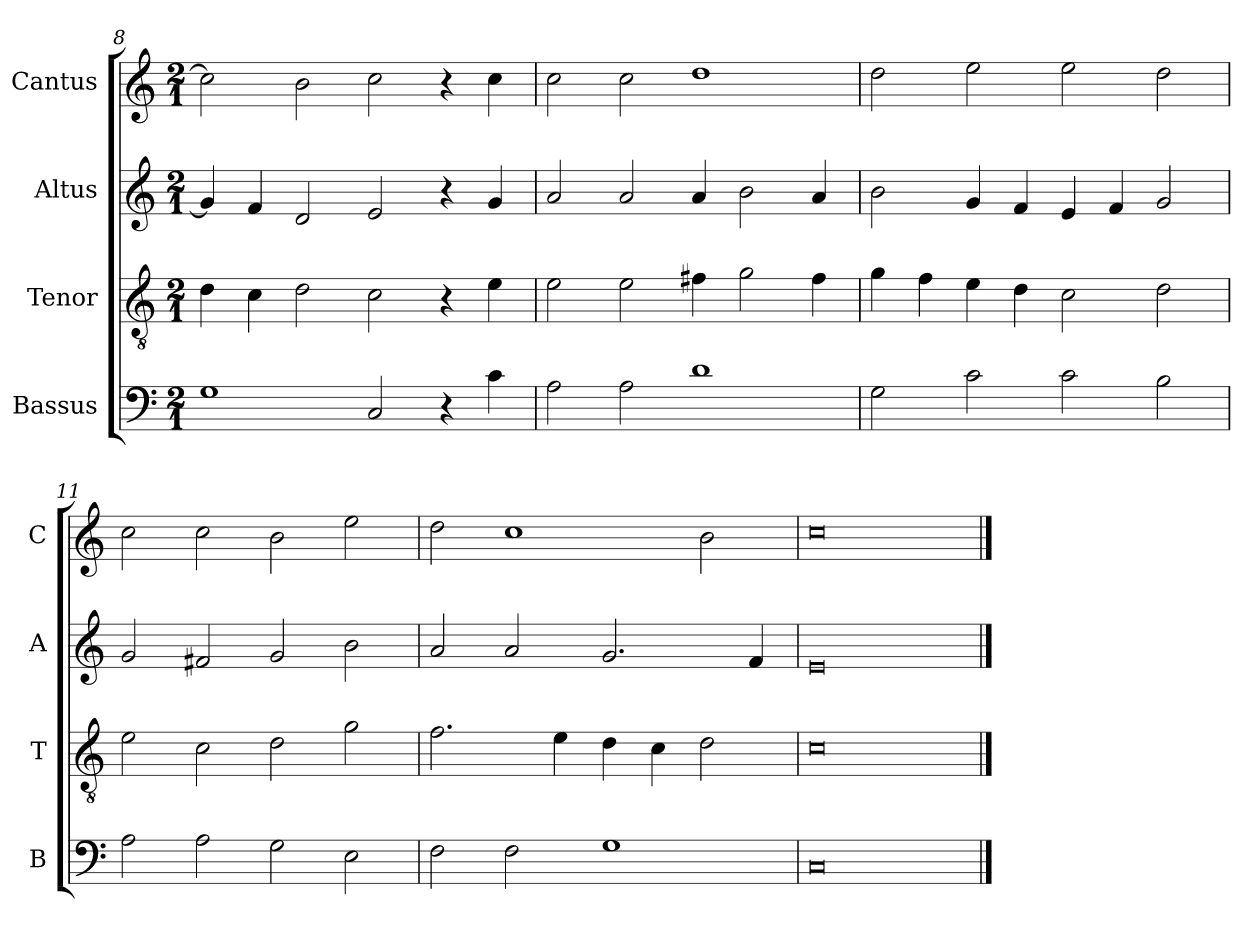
**kern	**kern	**kern	**kern
*part4	*part3	*part2	*part1
*staff4	*staff3	*staff2	*staff1
*I"Bassus	*I"Tenor	*I"Altus	*I"Cantus
*I'B	*I'T	*I'A	*I'C
*clefF4	*clefGv2	*clefG2	*clefG2
*k[]	*k[]	*k[]	*k[]
*M2/1	*M2/1	*M2/1	*M2/1
=8	=8	=8	=8
1G	4d	4g]	2cc]
.	4c	4f	.
.	2d	2d	2b
2C	2c	2e	2cc
4r	4r	4r	4r
4c	4e	4g	4cc
=9	=9	=9	=9
2A	2e	2a	2cc
2A	2e	2a	2cc
1d	4f#X	4a	1dd
.	2g	2b	.
.	4f#	4a	.
=10	=10	=10	=10
2G	4g	2b	2dd
.	4f	.	.
2c	4e	4g	2ee
.	4d	4f	.
2c	2c	4e	2ee
.	.	4f	.
2B	2d	2g	2dd
=11	=11	=11	=11
2A	2e	2g	2cc
2A	2c	2f#X	2cc
2G	2d	2g	2b
2E	2g	2b	2ee
=12	=12	=12	=12
2F	2.f	2a	2dd
2F	.	2a	1cc
.	4e	.	.
1G	4d	2.g	.
.	4c	.	.
.	2d	.	2b
.	.	4f	.
=13	=13	=13	=13
0C	0c	0e	0cc
==	==	==	==
*-	*-	*-	*-
